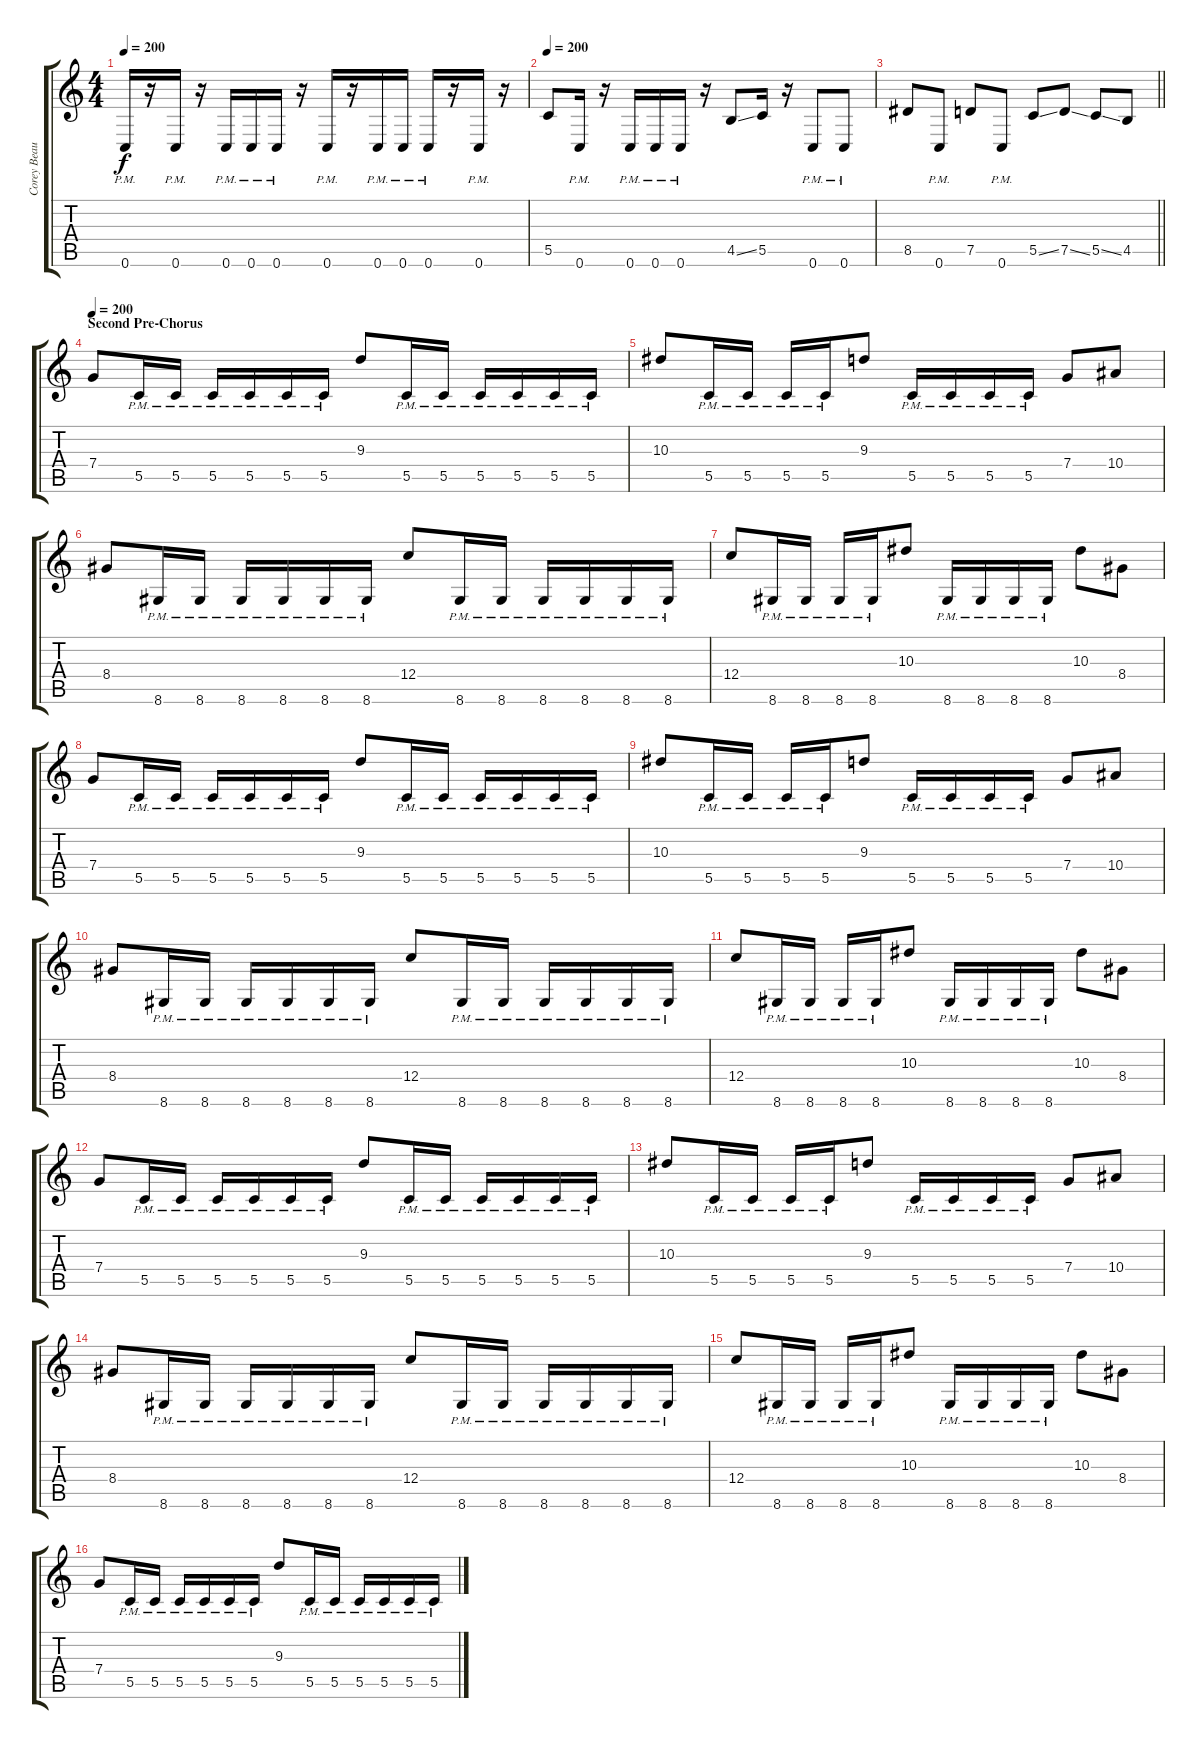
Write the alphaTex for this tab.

\track ("Corey Beauleui" "Corey Beau") {instrument distortionguitar}
\staff {score tabs}
\tuning (D4 A3 F3 C3 G2 C2) {hide}
\ts (4 4)
\tempo 200
\clef g2
\ks c
0.6{pm}.16{dy f} r.16 0.6{pm}.16 r.16 0.6{pm}.16 0.6{pm}.16 0.6{pm}.16 r.16 0.6{pm}.16 r.16 0.6{pm}.16 0.6{pm}.16 0.6{pm}.16 r.16 0.6{pm}.16 r.16 |
\tempo 200
5.5.8 0.6{pm}.16 r.16 0.6{pm}.16 0.6{pm}.16 0.6{pm}.16 r.16 4.5{ss}.8 5.5.16 r.16 0.6{pm}.8 0.6{pm}.8 |
\barLineRight lightlight
8.5.8 0.6{pm}.8 7.5.8 0.6{pm}.8 5.5{ss}.8 7.5{ss}.8 5.5{ss}.8 4.5.8 |
\section ("" "Second Pre-Chorus")
\tempo 200
7.4.8 5.5{pm}.16 5.5{pm}.16 5.5{pm}.16 5.5{pm}.16 5.5{pm}.16 5.5{pm}.16 9.3.8 5.5{pm}.16 5.5{pm}.16 5.5{pm}.16 5.5{pm}.16 5.5{pm}.16 5.5{pm}.16 |
10.3.8 5.5{pm}.16 5.5{pm}.16 5.5{pm}.16 5.5{pm}.16 9.3.8 5.5{pm}.16 5.5{pm}.16 5.5{pm}.16 5.5{pm}.16 7.4.8 10.4.8 |
8.4.8 8.6{pm}.16 8.6{pm}.16 8.6{pm}.16 8.6{pm}.16 8.6{pm}.16 8.6{pm}.16 12.4.8 8.6{pm}.16 8.6{pm}.16 8.6{pm}.16 8.6{pm}.16 8.6{pm}.16 8.6{pm}.16 |
12.4.8 8.6{pm}.16 8.6{pm}.16 8.6{pm}.16 8.6{pm}.16 10.3.8 8.6{pm}.16 8.6{pm}.16 8.6{pm}.16 8.6{pm}.16 10.3.8 8.4.8 |
7.4.8 5.5{pm}.16 5.5{pm}.16 5.5{pm}.16 5.5{pm}.16 5.5{pm}.16 5.5{pm}.16 9.3.8 5.5{pm}.16 5.5{pm}.16 5.5{pm}.16 5.5{pm}.16 5.5{pm}.16 5.5{pm}.16 |
10.3.8 5.5{pm}.16 5.5{pm}.16 5.5{pm}.16 5.5{pm}.16 9.3.8 5.5{pm}.16 5.5{pm}.16 5.5{pm}.16 5.5{pm}.16 7.4.8 10.4.8 |
8.4.8 8.6{pm}.16 8.6{pm}.16 8.6{pm}.16 8.6{pm}.16 8.6{pm}.16 8.6{pm}.16 12.4.8 8.6{pm}.16 8.6{pm}.16 8.6{pm}.16 8.6{pm}.16 8.6{pm}.16 8.6{pm}.16 |
12.4.8 8.6{pm}.16 8.6{pm}.16 8.6{pm}.16 8.6{pm}.16 10.3.8 8.6{pm}.16 8.6{pm}.16 8.6{pm}.16 8.6{pm}.16 10.3.8 8.4.8 |
7.4.8 5.5{pm}.16 5.5{pm}.16 5.5{pm}.16 5.5{pm}.16 5.5{pm}.16 5.5{pm}.16 9.3.8 5.5{pm}.16 5.5{pm}.16 5.5{pm}.16 5.5{pm}.16 5.5{pm}.16 5.5{pm}.16 |
10.3.8 5.5{pm}.16 5.5{pm}.16 5.5{pm}.16 5.5{pm}.16 9.3.8 5.5{pm}.16 5.5{pm}.16 5.5{pm}.16 5.5{pm}.16 7.4.8 10.4.8 |
8.4.8 8.6{pm}.16 8.6{pm}.16 8.6{pm}.16 8.6{pm}.16 8.6{pm}.16 8.6{pm}.16 12.4.8 8.6{pm}.16 8.6{pm}.16 8.6{pm}.16 8.6{pm}.16 8.6{pm}.16 8.6{pm}.16 |
12.4.8 8.6{pm}.16 8.6{pm}.16 8.6{pm}.16 8.6{pm}.16 10.3.8 8.6{pm}.16 8.6{pm}.16 8.6{pm}.16 8.6{pm}.16 10.3.8 8.4.8 |
7.4.8 5.5{pm}.16 5.5{pm}.16 5.5{pm}.16 5.5{pm}.16 5.5{pm}.16 5.5{pm}.16 9.3.8 5.5{pm}.16 5.5{pm}.16 5.5{pm}.16 5.5{pm}.16 5.5{pm}.16 5.5{pm}.16
